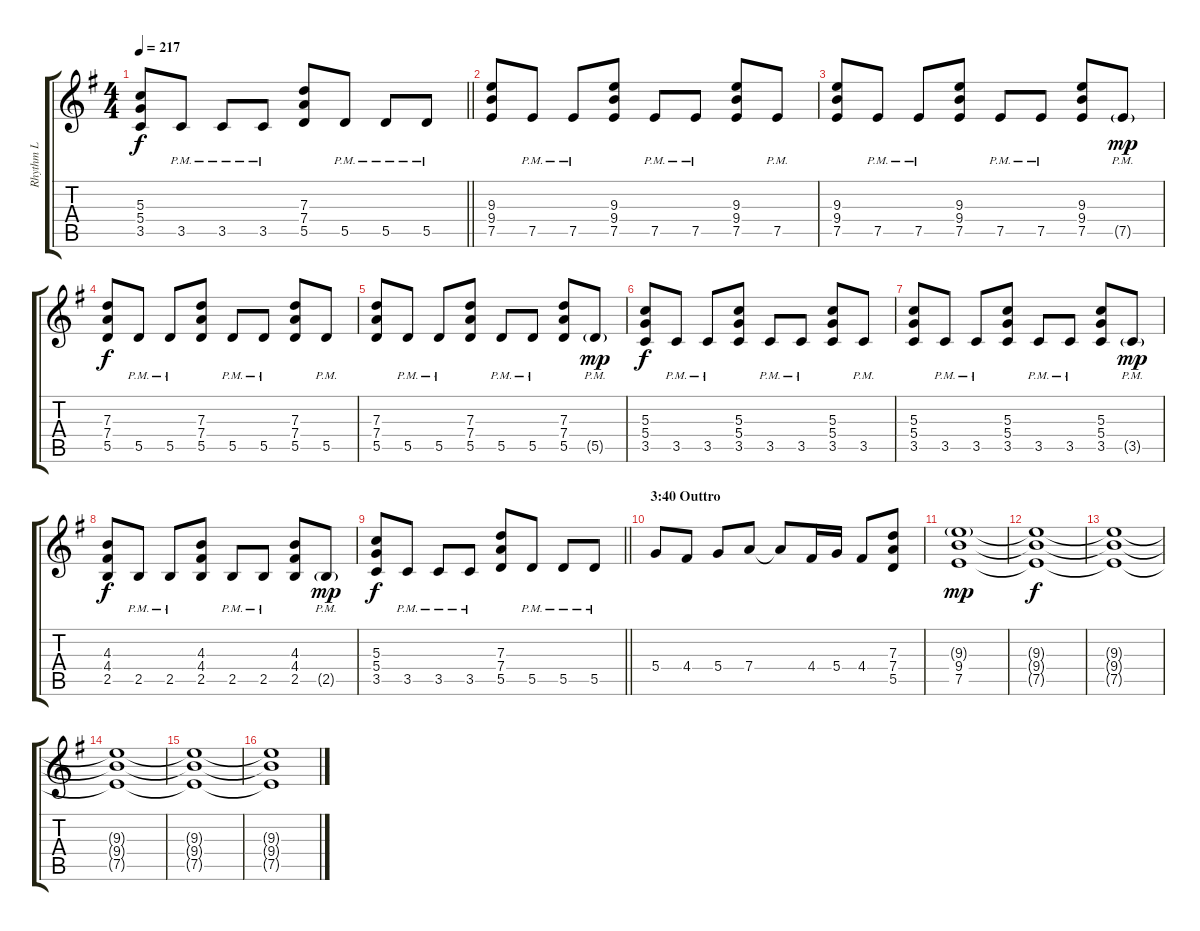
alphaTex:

\track ("Rhythm L" "Rhythm L") {instrument distortionguitar}
\staff {score tabs}
\tuning (E4 B3 G3 D3 A2 E2) {hide}
\ts (4 4)
\tempo 217
\clef g2
\barLineRight lightlight
\ks g
(5.3 5.4 3.5).8{dy f} 3.5{pm}.8 3.5{pm}.8 3.5{pm}.8 (7.3 7.4 5.5).8 5.5{pm}.8 5.5{pm}.8 5.5{pm}.8 |
(9.3 9.4 7.5).8 7.5{pm}.8 7.5{pm}.8 (9.3 9.4 7.5).8 7.5{pm}.8 7.5{pm}.8 (9.3 9.4 7.5).8 7.5{pm}.8 |
(9.3 9.4 7.5).8 7.5{pm}.8 7.5{pm}.8 (9.3 9.4 7.5).8 7.5{pm}.8 7.5{pm}.8 (9.3 9.4 7.5).8 7.5{g pm}.8{dy mp} |
(7.3 7.4 5.5).8{dy f} 5.5{pm}.8 5.5{pm}.8 (7.3 7.4 5.5).8 5.5{pm}.8 5.5{pm}.8 (7.3 7.4 5.5).8 5.5{pm}.8 |
(7.3 7.4 5.5).8 5.5{pm}.8 5.5{pm}.8 (7.3 7.4 5.5).8 5.5{pm}.8 5.5{pm}.8 (7.3 7.4 5.5).8 5.5{g pm}.8{dy mp} |
(5.3 5.4 3.5).8{dy f} 3.5{pm}.8 3.5{pm}.8 (5.3 5.4 3.5).8 3.5{pm}.8 3.5{pm}.8 (5.3 5.4 3.5).8 3.5{pm}.8 |
(5.3 5.4 3.5).8 3.5{pm}.8 3.5{pm}.8 (5.3 5.4 3.5).8 3.5{pm}.8 3.5{pm}.8 (5.3 5.4 3.5).8 3.5{g pm}.8{dy mp} |
(4.3 4.4 2.5).8{dy f} 2.5{pm}.8 2.5{pm}.8 (4.3 4.4 2.5).8 2.5{pm}.8 2.5{pm}.8 (4.3 4.4 2.5).8 2.5{g pm}.8{dy mp} |
\barLineRight lightlight
(5.3 5.4 3.5).8{dy f} 3.5{pm}.8 3.5{pm}.8 3.5{pm}.8 (7.3 7.4 5.5).8 5.5{pm}.8 5.5{pm}.8 5.5{pm}.8 |
\section ("" "3:40 Outtro")
5.4.8 4.4.8 5.4.8 7.4.8 7.4{t}.8 4.4.16 5.4.16 4.4.8 (7.3 7.4 5.5).8 |
(9.3{g} 9.4 7.5).1{dy mp} |
(9.3{t} 9.4{t} 7.5{t}).1{dy f} |
(9.3{t} 9.4{t} 7.5{t}).1 |
(9.3{t} 9.4{t} 7.5{t}).1 |
(9.3{t} 9.4{t} 7.5{t}).1 |
(9.3{t} 9.4{t} 7.5{t}).1
